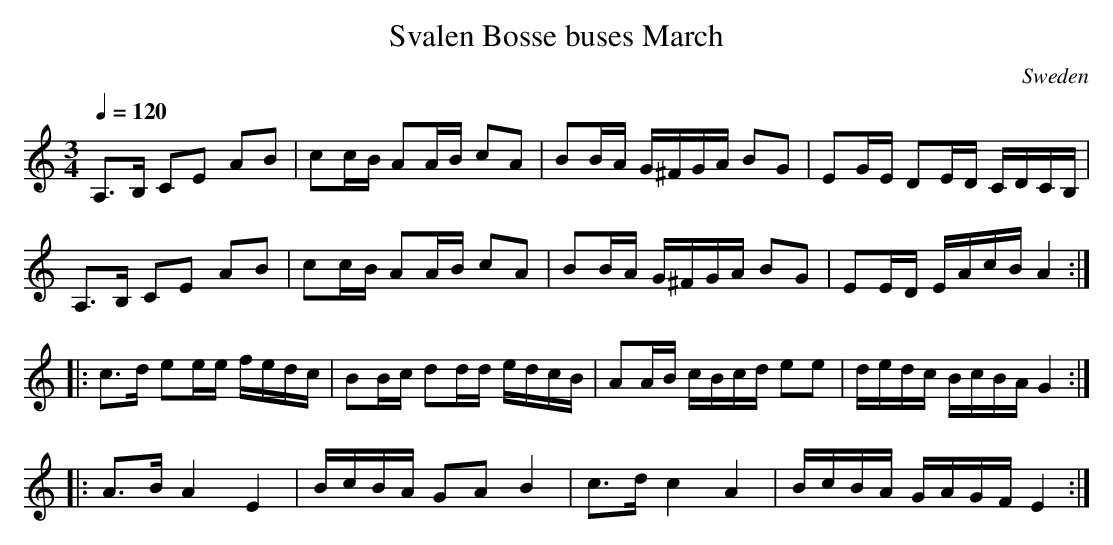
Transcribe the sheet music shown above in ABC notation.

X:1
T:Svalen Bosse buses March
L:1/8
M:3/4
Q:1/4=120
O:Sweden
K:C major
A,3/2B,/2 CE AB|cc/2B/2 AA/2B/2 cA|BB/2A/2 G/2^F/2G/2A/2 BG|EG/2E/2 DE/2D/2 C/2D/2C/2B,/2|
A,3/2B,/2 CE AB|cc/2B/2 AA/2B/2 cA|BB/2A/2 G/2^F/2G/2A/2 BG|EE/2D/2 E/2A/2c/2B/2 A2:|
|:c3/2d/2 ee/2e/2 f/2e/2d/2c/2|BB/2c/2 dd/2d/2 e/2d/2c/2B/2|AA/2B/2 c/2B/2c/2d/2 ee|d/2e/2d/2c/2 B/2c/2B/2A/2 G2:|
|:A3/2B/2 A2E2|B/2c/2B/2A/2 GA B2|c3/2d/2 c2A2|B/2c/2B/2A/2 G/2A/2G/2F/2 E2:|
